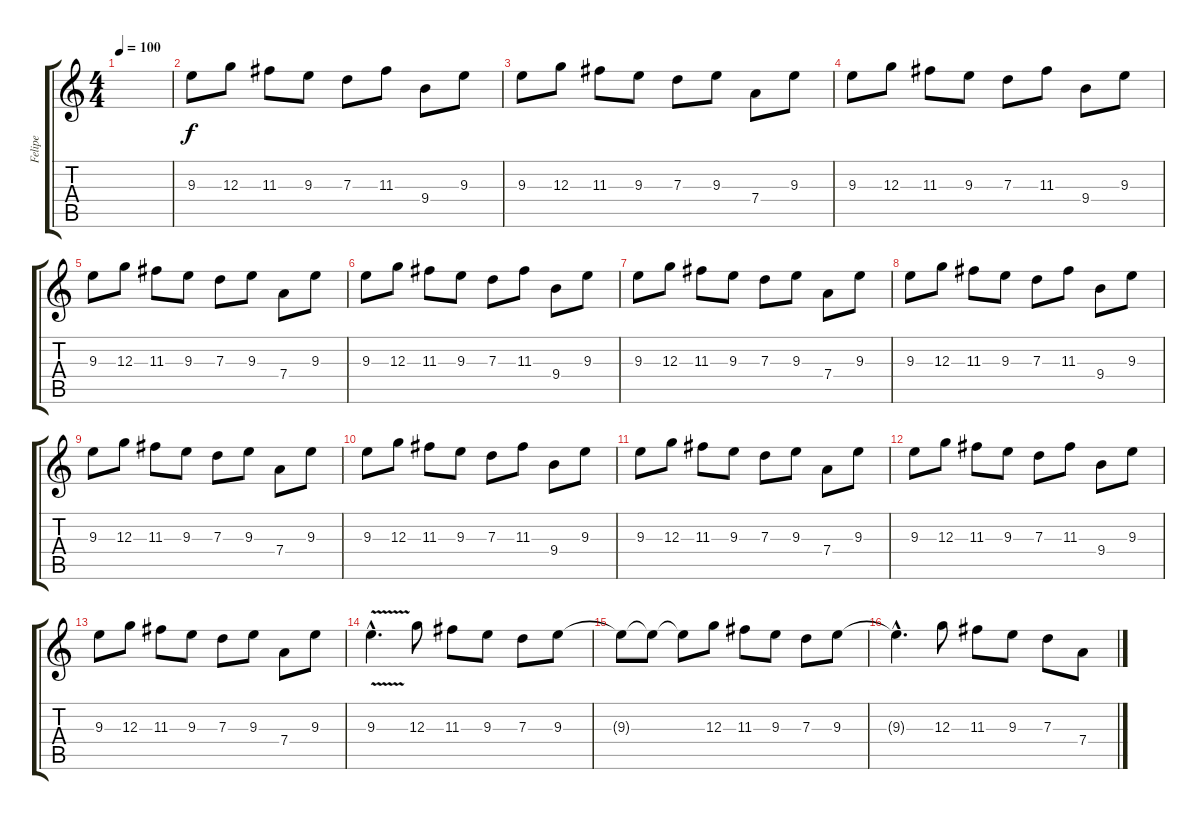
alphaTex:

\track ("Felipe" "Felipe") {instrument distortionguitar}
\staff {score tabs}
\tuning (E4 B3 G3 D3 A2 E2) {hide}
\ts (4 4)
\tempo 100
\clef g2
\ks c
|
9.3.8 12.3.8 11.3.8 9.3.8 7.3.8 11.3.8 9.4.8 9.3.8 |
9.3.8 12.3.8 11.3.8 9.3.8 7.3.8 9.3.8 7.4.8 9.3.8 |
9.3.8 12.3.8 11.3.8 9.3.8 7.3.8 11.3.8 9.4.8 9.3.8 |
9.3.8 12.3.8 11.3.8 9.3.8 7.3.8 9.3.8 7.4.8 9.3.8 |
9.3.8 12.3.8 11.3.8 9.3.8 7.3.8 11.3.8 9.4.8 9.3.8 |
9.3.8 12.3.8 11.3.8 9.3.8 7.3.8 9.3.8 7.4.8 9.3.8 |
9.3.8 12.3.8 11.3.8 9.3.8 7.3.8 11.3.8 9.4.8 9.3.8 |
9.3.8 12.3.8 11.3.8 9.3.8 7.3.8 9.3.8 7.4.8 9.3.8 |
9.3.8 12.3.8 11.3.8 9.3.8 7.3.8 11.3.8 9.4.8 9.3.8 |
9.3.8 12.3.8 11.3.8 9.3.8 7.3.8 9.3.8 7.4.8 9.3.8 |
9.3.8 12.3.8 11.3.8 9.3.8 7.3.8 11.3.8 9.4.8 9.3.8 |
9.3.8 12.3.8 11.3.8 9.3.8 7.3.8 9.3.8 7.4.8 9.3.8 |
9.3{v hac}.4{d} 12.3.8 11.3.8 9.3.8 7.3.8 9.3.8 |
9.3{t}.8 9.3{t}.8 9.3{t}.8 12.3.8 11.3.8 9.3.8 7.3.8 9.3.8 |
9.3{hac t}.4{d} 12.3.8 11.3.8 9.3.8 7.3.8 7.4.8
